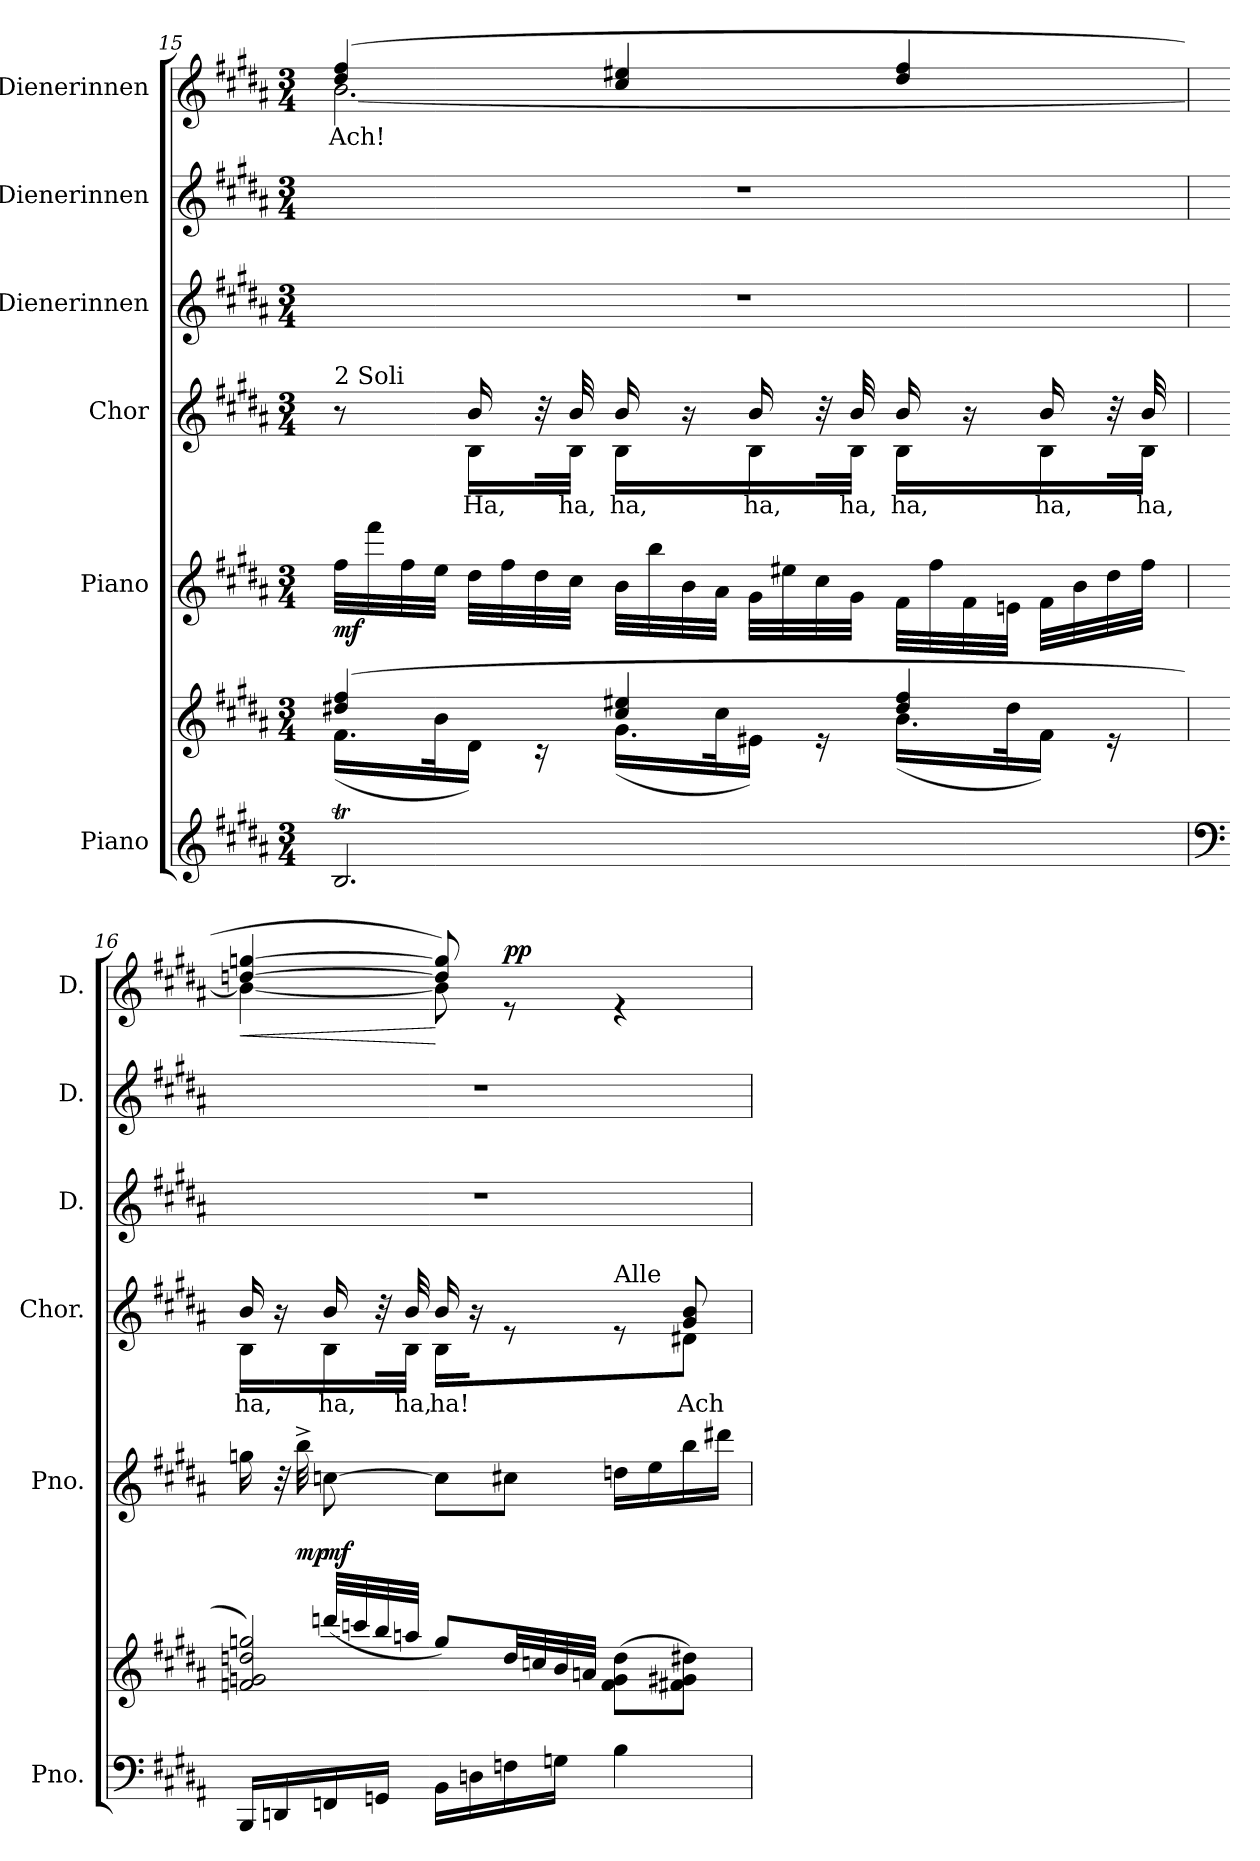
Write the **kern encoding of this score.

**kern	**kern	**dynam	**kern	**dynam	**kern	**text	**kern	**kern	**kern	**text	**dynam
*part6	*part6	*part6	*part5	*part5	*part4	*part4	*part3	*part2	*part1	*part1	*part1
*staff7	*staff6	*staff6/7	*staff5	*staff5	*staff4	*staff4	*staff3	*staff2	*staff1	*staff1	*staff1
*I"Piano	*	*	*I"Piano	*	*I"Chor	*	*I"Dienerinnen	*I"Dienerinnen	*I"Dienerinnen	*	*
*I'Pno.	*	*	*I'Pno.	*	*I'Chor.	*	*I'D.	*I'D.	*I'D.	*	*
!!LO:PB:g=z
*clefG2	*clefG2	*	*clefG2	*	*clefG2	*	*clefG2	*clefG2	*clefG2	*	*
*k[f#c#g#d#a#]	*k[f#c#g#d#a#]	*	*k[f#c#g#d#a#]	*	*k[f#c#g#d#a#]	*	*k[f#c#g#d#a#]	*k[f#c#g#d#a#]	*k[f#c#g#d#a#]	*	*
*M3/4	*M3/4	*	*M3/4	*	*M3/4	*	*M3/4	*M3/4	*M3/4	*	*
=15	=15	=15	=15	=15	=15	=15	=15	=15	=15	=15	=15
*	*^	*	*	*	*^	*	*	*	*	*	*
!	!	!	!	!	!	!	!	!	!	!	!LO:TX:a:t=3 Soli	!	!
!	!	!	!	!	!	!LO:TX:a:t=2 Soli	!	!	!	!	!	!	!
!	!	!	!LO:DY:b	!	!	!	!	!	!	!	!	!LO:LY:b	!
*	*	*	*	*	*	*	*	*	*	*	*^	*	*
!	!	!	!LO:DY:n=1:b	!	!LO:DY:b	!	!	!	!	!	!	!	!	!
2.BT/	(>4dd#X/ 4ff#/	(<16.f#\LL	other-dynamics p	32ff#\LLL	mf	8r	8ryy	.	2.r	2.r	(>4dd#/ 4ff#/	[2.b\	Ach!	.
.	.	.	.	32fff#\	.	.	.	.	.	.	.	.	.	.
.	.	.	.	32ff#\	.	.	.	.	.	.	.	.	.	.
.	.	32b\K	.	32ee\JJJ	.	.	.	.	.	.	.	.	.	.
!	!	!	!	!	!	!	!	!LO:LY:b	!	!	!	!	!	!
.	.	16d#\JJ)	.	32dd#\LLL	.	16b/	16B\LL	Ha,	.	.	.	.	.	.
.	.	.	.	32ff#\	.	.	.	.	.	.	.	.	.	.
.	.	16r	.	32dd#\	.	32r	32ryy	.	.	.	.	.	.	.
!	!	!	!	!	!	!	!	!LO:LY:b	!	!	!	!	!	!
.	.	.	.	32cc#\JJJ	.	32b/	32B\JJk	ha,	.	.	.	.	.	.
!	!	!	!	!	!	!	!	!LO:LY:b	!	!	!	!	!	!
.	4cc#/ 4ee#X/	(<16.g#\LL	.	32b\LLL	.	16b/	16B\LL	ha,	.	.	4cc#/ 4ee#X/	.	.	.
.	.	.	.	32bb\	.	.	.	.	.	.	.	.	.	.
.	.	.	.	32b\	.	16r	16ryy	.	.	.	.	.	.	.
.	.	32cc#\K	.	32a#\JJJ	.	.	.	.	.	.	.	.	.	.
!	!	!	!	!	!	!	!	!LO:LY:b	!	!	!	!	!	!
.	.	16e#X\JJ)	.	32g#\LLL	.	16b/	16B\	ha,	.	.	.	.	.	.
.	.	.	.	32ee#X\	.	.	.	.	.	.	.	.	.	.
.	.	16r	.	32cc#\	.	32r	32ryy	.	.	.	.	.	.	.
!	!	!	!	!	!	!	!	!LO:LY:b	!	!	!	!	!	!
.	.	.	.	32g#\JJJ	.	32b/	32B\JJk	ha,	.	.	.	.	.	.
!	!	!	!	!	!	!	!	!LO:LY:b	!	!	!	!	!	!
.	4dd#/ 4ff#/	(<16.b\LL	.	32f#\LLL	.	16b/	16B\LL	ha,	.	.	4dd#/ 4ff#/	.	.	.
.	.	.	.	32ff#\	.	.	.	.	.	.	.	.	.	.
.	.	.	.	32f#\	.	16r	16ryy	.	.	.	.	.	.	.
.	.	32dd#\K	.	32en\JJJ	.	.	.	.	.	.	.	.	.	.
!	!	!	!	!	!	!	!	!LO:LY:b	!	!	!	!	!	!
.	.	16f#\JJ)	.	32f#\LLL	.	16b/	16B\	ha,	.	.	.	.	.	.
.	.	.	.	32b\	.	.	.	.	.	.	.	.	.	.
.	.	16r	.	32dd#\	.	32r	32ryy	.	.	.	.	.	.	.
!	!	!	!	!	!	!	!	!LO:LY:b	!	!	!	!	!	!
.	.	.	.	32ff#\JJJ	.	32b/	32B\JJk	ha,	.	.	.	.	.	.
=16	=16	=16	=16	=16	=16	=16	=16	=16	=16	=16	=16	=16	=16	=16
*clefF4	*	*	*	*	*	*	*	*	*	*	*	*	*	*
!	!	!	!	!	!	!	!	!LO:LY:b	!	!	!	!	!	!LO:HP:b
16BBB/LL	2fn/ 2gn/ 2ddn/ 2ggn/)	8ryy	.	16ggn\	.	16b/	16B\LL	ha,	2.r	2.r	[4ddn/ [4ggn/	4b\_	.	<
16DDn/	.	.	.	32r	.	16r	16ryy	.	.	.	.	.	.	.
!	!	!	!	!	!LO:DY:b	!	!	!	!	!	!	!	!	!
.	.	.	.	32bb^\	mp	.	.	.	.	.	.	.	.	.
!	!	!	!	!	!LO:DY:b	!	!	!LO:LY:b	!	!	!	!	!	!
16FFn/	.	(>32dddn/LLL	.	[8ccn\	mf	16b/	16B\	ha,	.	.	.	.	.	.
.	.	32cccn/	.	.	.	.	.	.	.	.	.	.	.	.
16GGn/JJ	.	32bb/	.	.	.	32r	32ryy	.	.	.	.	.	.	.
!	!	!	!	!	!	!	!	!LO:LY:b	!	!	!	!	!	!
.	.	32aan/JJJ	.	.	.	32b/	32B\JJk	ha,	.	.	.	.	.	.
!	!	!	!	!	!	!	!	!LO:LY:b	!	!	!	!	!	!
16BB\LL	.	8gg/L)	.	8cc\L]	.	16b/	16B\KL	ha!	.	.	8dd/] 8gg/])	8b\]	.	[
16Dn\	.	.	.	.	.	16r	16ryy	.	.	.	.	.	.	.
!	!	!	!	!	!	!	!	!	!	!	!	!	!	!LO:DY:a
*	*	*	*	*	*	*v	*v	*	*	*	*	*	*	*
16Fn\	.	32dd/LL	.	8cc#X\J	.	8re	.	.	.	8re	4.ryy	.	pp
.	.	32ccn/	.	.	.	.	.	.	.	.	.	.	.
16Gn\JJ	.	32b/	.	.	.	.	.	.	.	.	.	.	.
.	.	32an/JJJ	.	.	.	.	.	.	.	.	.	.	.
!	!	!	!	!	!	!LO:TX:a:t=Alle	!	!	!	!	!	!	!
4B\	((>8f\ 8g\ 8dd\L	4ryy	.	16ddn\LL	.	8re	.	.	.	4re	.	.	.
.	.	.	.	16ee\	.	.	.	.	.	.	.	.	.
*	*	*	*	*	*	*^	*	*	*	*	*	*	*
!	!	!	!	!	!	!	!	!LO:LY:b	!	!	!	!	!	!
.	8f#X\ 8g#X\ 8dd#X\J)	.	.	16bb\	.	8g#/ 8b/	8d#X\J	Ach	.	.	.	.	.	.
.	.	.	.	16ddd#X\JJ	.	.	.	.	.	.	.	.	.	.
*	*v	*v	*	*	*	*v	*v	*	*	*	*v	*v	*	*
=	=	=	=	=	=	=	=	=	=	=	=
*-	*-	*-	*-	*-	*-	*-	*-	*-	*-	*-	*-
